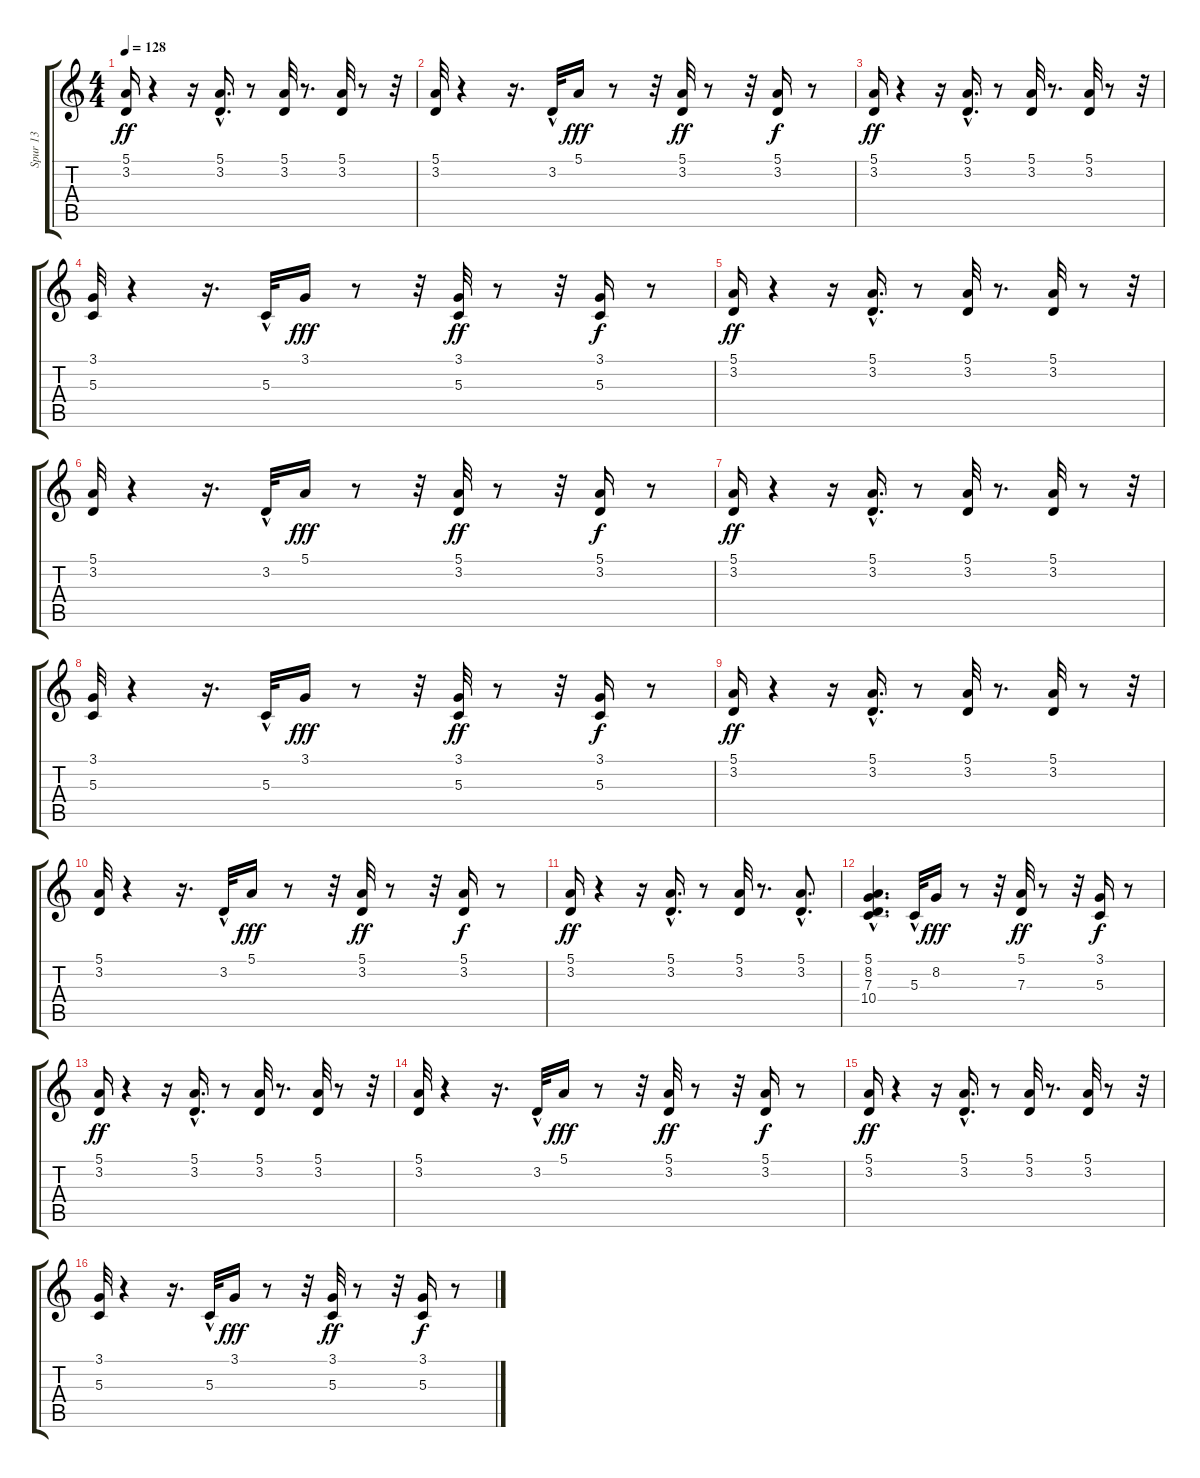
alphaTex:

\track ("Spur 13" "Spur 13") {instrument synthbrass1}
\staff {score tabs}
\tuning (E4 B3 G3 D3 A2 E2) {hide}
\ts (4 4)
\tempo 128
\clef g2
\ks c
(5.1 3.2).16{dy ff} r.4 r.16 (5.1{hac} 3.2{hac}).16{d} r.8 (5.1 3.2).32 r.8{d} (5.1 3.2).32 r.8 r.32 |
(5.1 3.2).32 r.4 r.16{d} 3.2{hac}.32 5.1.16{dy fff} r.8 r.32 (5.1 3.2).32{dy ff} r.8 r.32 (5.1 3.2).16{dy f} r.8 |
(5.1 3.2).16{dy ff} r.4 r.16 (5.1{hac} 3.2{hac}).16{d} r.8 (5.1 3.2).32 r.8{d} (5.1 3.2).32 r.8 r.32 |
(3.1 5.3).32 r.4 r.16{d} 5.3{hac}.32 3.1.16{dy fff} r.8 r.32 (3.1 5.3).32{dy ff} r.8 r.32 (3.1 5.3).16{dy f} r.8 |
(5.1 3.2).16{dy ff} r.4 r.16 (5.1{hac} 3.2{hac}).16{d} r.8 (5.1 3.2).32 r.8{d} (5.1 3.2).32 r.8 r.32 |
(5.1 3.2).32 r.4 r.16{d} 3.2{hac}.32 5.1.16{dy fff} r.8 r.32 (5.1 3.2).32{dy ff} r.8 r.32 (5.1 3.2).16{dy f} r.8 |
(5.1 3.2).16{dy ff} r.4 r.16 (5.1{hac} 3.2{hac}).16{d} r.8 (5.1 3.2).32 r.8{d} (5.1 3.2).32 r.8 r.32 |
(3.1 5.3).32 r.4 r.16{d} 5.3{hac}.32 3.1.16{dy fff} r.8 r.32 (3.1 5.3).32{dy ff} r.8 r.32 (3.1 5.3).16{dy f} r.8 |
(5.1 3.2).16{dy ff} r.4 r.16 (5.1{hac} 3.2{hac}).16{d} r.8 (5.1 3.2).32 r.8{d} (5.1 3.2).32 r.8 r.32 |
(5.1 3.2).32 r.4 r.16{d} 3.2{hac}.32 5.1.16{dy fff} r.8 r.32 (5.1 3.2).32{dy ff} r.8 r.32 (5.1 3.2).16{dy f} r.8 |
(5.1 3.2).16{dy ff} r.4 r.16 (5.1{hac} 3.2{hac}).16{d} r.8 (5.1 3.2).32 r.8{d} (5.1{hac} 3.2{hac}).8{d} |
(5.1{hac} 8.2 7.3{hac} 10.4).4{d} 5.3{hac}.32 8.2.16{dy fff} r.8 r.32 (5.1 7.3).32{dy ff} r.8 r.32 (3.1 5.3).16{dy f} r.8 |
(5.1 3.2).16{dy ff} r.4 r.16 (5.1{hac} 3.2{hac}).16{d} r.8 (5.1 3.2).32 r.8{d} (5.1 3.2).32 r.8 r.32 |
(5.1 3.2).32 r.4 r.16{d} 3.2{hac}.32 5.1.16{dy fff} r.8 r.32 (5.1 3.2).32{dy ff} r.8 r.32 (5.1 3.2).16{dy f} r.8 |
(5.1 3.2).16{dy ff} r.4 r.16 (5.1{hac} 3.2{hac}).16{d} r.8 (5.1 3.2).32 r.8{d} (5.1 3.2).32 r.8 r.32 |
(3.1 5.3).32 r.4 r.16{d} 5.3{hac}.32 3.1.16{dy fff} r.8 r.32 (3.1 5.3).32{dy ff} r.8 r.32 (3.1 5.3).16{dy f} r.8
